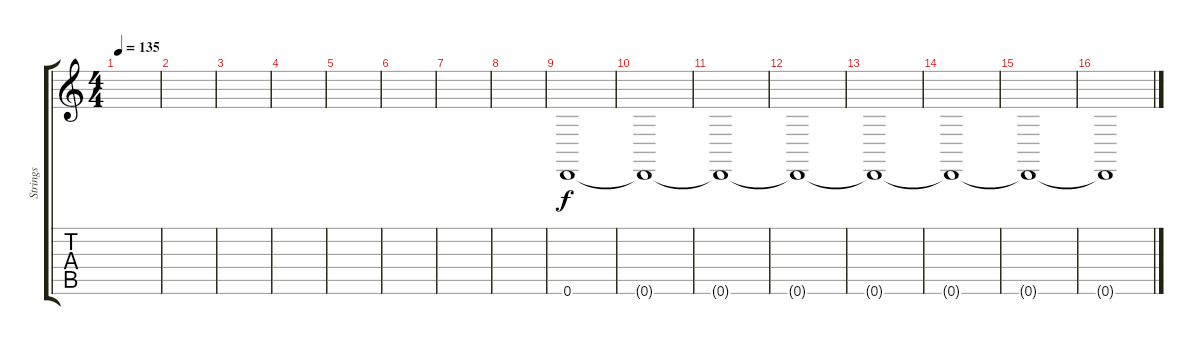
\track ("Strings" "Strings") {instrument tremolostrings}
\staff {score tabs}
\tuning (E4 B3 G3 D3 A2 D2) {hide}
\ts (4 4)
\tempo 135
\clef g2
\ks c
|
|
|
|
|
|
|
|
0.6.1 |
0.6{t}.1 |
0.6{t}.1 |
0.6{t}.1 |
0.6{t}.1 |
0.6{t}.1 |
0.6{t}.1 |
0.6{t}.1
